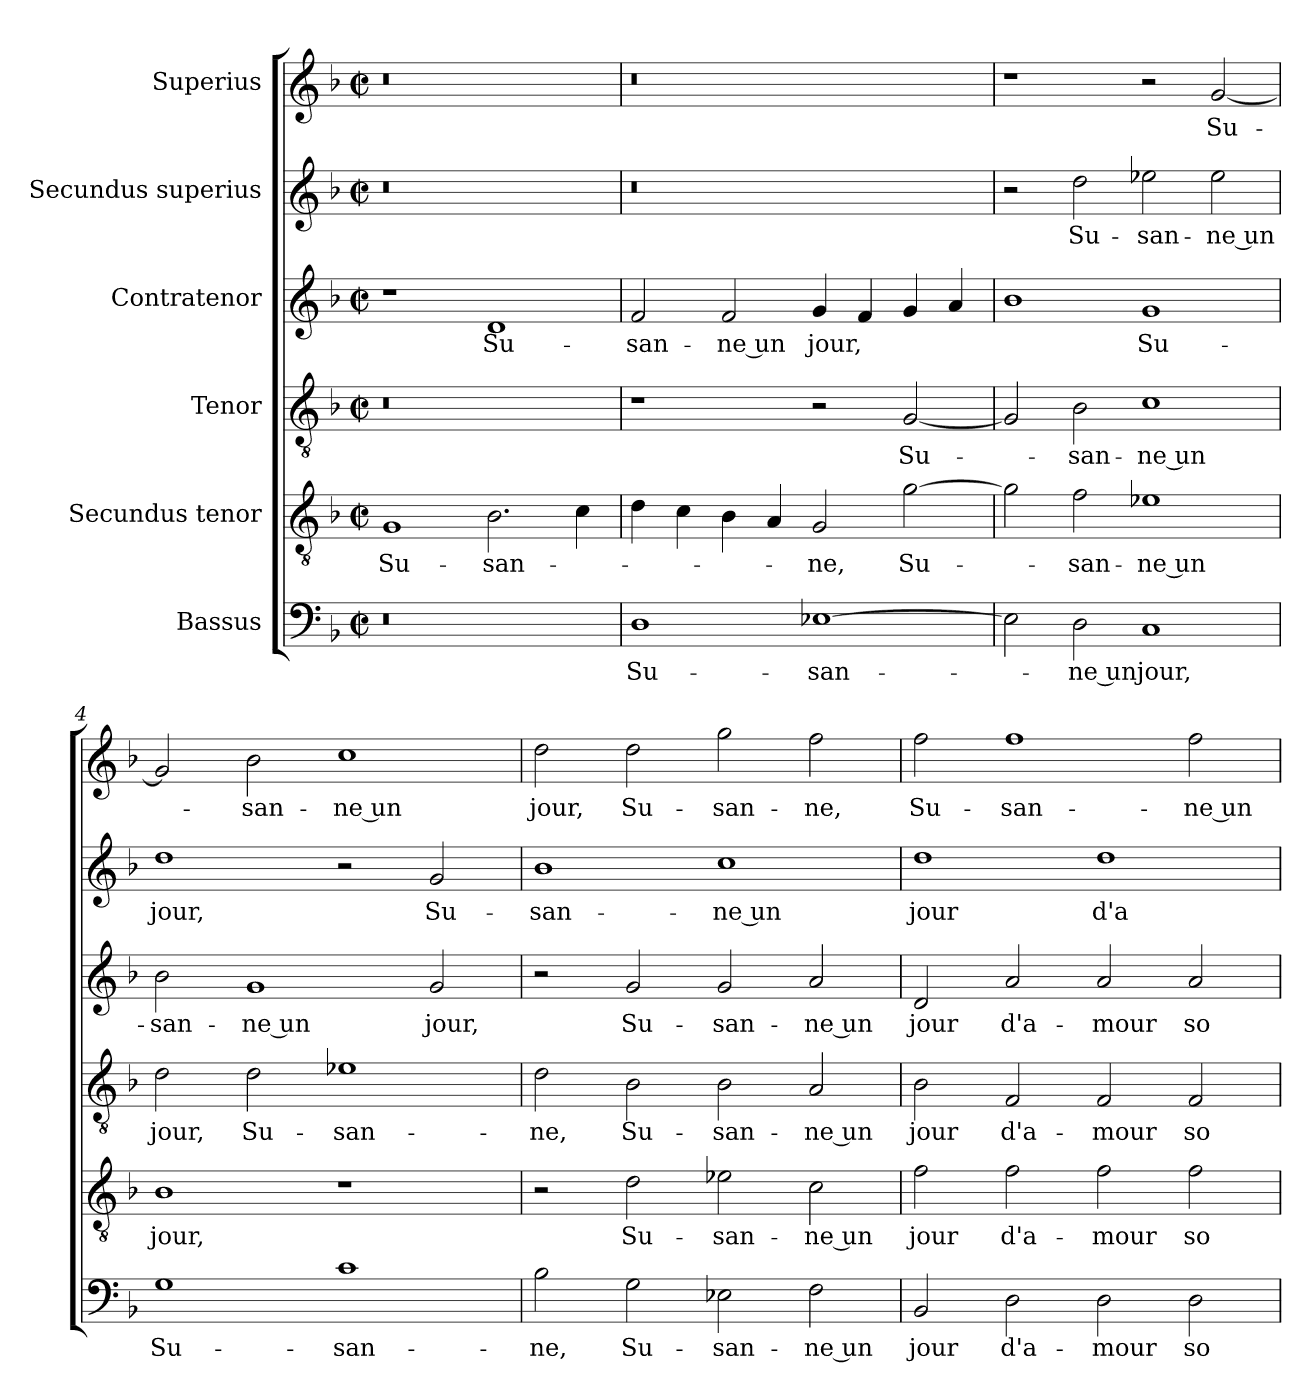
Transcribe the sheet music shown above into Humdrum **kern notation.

**kern	**text	**kern	**text	**kern	**text	**kern	**text	**kern	**text	**kern	**text
*part6	*part6	*part5	*part5	*part4	*part4	*part3	*part3	*part2	*part2	*part1	*part1
*staff6	*staff6	*staff5	*staff5	*staff4	*staff4	*staff3	*staff3	*staff2	*staff2	*staff1	*staff1
*I"Bassus	*	*I"Secundus tenor	*	*I"Tenor	*	*I"Contratenor	*	*I"Secundus superius	*	*I"Superius	*
*clefF4	*	*clefGv2	*	*clefGv2	*	*clefG2	*	*clefG2	*	*clefG2	*
*k[b-]	*	*k[b-]	*	*k[b-]	*	*k[b-]	*	*k[b-]	*	*k[b-]	*
*F:	*	*F:	*	*F:	*	*F:	*	*F:	*	*F:	*
*M2/2	*	*M2/2	*	*M2/2	*	*M2/2	*	*M2/2	*	*M2/2	*
*met(c|)	*	*met(c|)	*	*met(c|)	*	*met(c|)	*	*met(c|)	*	*met(c|)	*
=1	=1	=1	=1	=1	=1	=1	=1	=1	=1	=1	=1
!LO:N:vis=0	!	!	!	!LO:N:vis=0	!	!	!	!LO:N:vis=0	!	!LO:N:vis=0	!
1r	.	1G/	Su-	1r	.	1r	.	1r	.	1r	.
1ryy	.	2.B-\	-san-	1ryy	.	1d/	Su-	1ryy	.	1ryy	.
.	.	4c\	.	.	.	.	.	.	.	.	.
=2	=2	=2	=2	=2	=2	=2	=2	=2	=2	=2	=2
!	!	!	!	!	!	!	!	!LO:N:vis=0	!	!LO:N:vis=0	!
1D\	Su-	4d\	.	1r	.	2f/	-san-	1r	.	1r	.
.	.	4c\	.	.	.	.	.	.	.	.	.
.	.	4B-\	.	.	.	2f/	-ne un	.	.	.	.
.	.	4A/	.	.	.	.	.	.	.	.	.
[1E-X\	-san-	2G/	-ne,	2r	.	4g/	jour,	1ryy	.	1ryy	.
.	.	.	.	.	.	4f/	.	.	.	.	.
.	.	[2g\	Su-	[2G/	Su-	4g/	.	.	.	.	.
.	.	.	.	.	.	4a/	.	.	.	.	.
=3	=3	=3	=3	=3	=3	=3	=3	=3	=3	=3	=3
2E-\]	.	2g\]	.	2G/]	.	1b-\	.	2r	.	1r	.
2D\	-ne un	2f\	-san-	2B-\	-san-	.	.	2dd\	Su-	.	.
1C/	jour,	1e-X\	-ne un	1c\	-ne un	1g/	Su-	2ee-X\	-san-	2r	.
.	.	.	.	.	.	.	.	2ee-\	-ne un	[2g/	Su-
=4	=4	=4	=4	=4	=4	=4	=4	=4	=4	=4	=4
1G\	Su-	1B-\	jour,	2d\	jour,	2b-\	-san-	1dd\	jour,	2g/]	.
.	.	.	.	2d\	Su-	1g/	-ne un	.	.	2b-\	-san-
1c\	-san-	1r	.	1e-X\	-san-	.	.	2r	.	1cc\	-ne un
.	.	.	.	.	.	2g/	jour,	2g/	Su-	.	.
!!LO:LB:g=z
=5	=5	=5	=5	=5	=5	=5	=5	=5	=5	=5	=5
2B-\	-ne,	2r	.	2d\	-ne,	2r	.	1b-\	-san-	2dd\	jour,
2G\	Su-	2d\	Su-	2B-\	Su-	2g/	Su-	.	.	2dd\	Su-
2E-X\	-san-	2e-X\	-san-	2B-\	-san-	2g/	-san-	1cc\	-ne un	2gg\	-san-
2F\	-ne un	2c\	-ne un	2A/	-ne un	2a/	-ne un	.	.	2ff\	-ne,
=6	=6	=6	=6	=6	=6	=6	=6	=6	=6	=6	=6
2BB-/	jour	2f\	jour	2B-\	jour	2d/	jour	1dd\	jour	2ff\	Su-
2D\	d'a-	2f\	d'a-	2F/	d'a-	2a/	d'a-	.	.	1ff\	-san-
2D\	-mour	2f\	-mour	2F/	-mour	2a/	-mour	1dd\	d'a-	.	.
2D\	so-	2f\	so-	2F/	so-	2a/	so-	.	.	2ff\	-ne un
=	=	=	=	=	=	=	=	=	=	=	=
*-	*-	*-	*-	*-	*-	*-	*-	*-	*-	*-	*-
